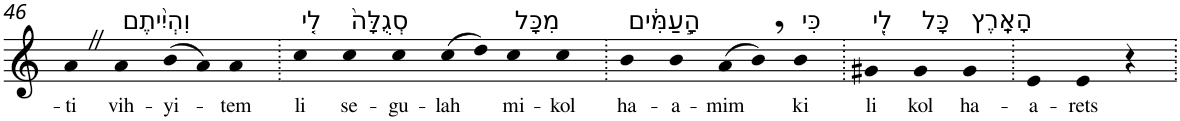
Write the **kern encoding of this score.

**kern	**text
*part1	*part1
*staff1	*staff1
*I"Piano	*
*I'Pno	*
!!LO:PB:g=z
*clefG2	*
*k[]	*
=46	=46
!	!LO:LY:b
4aZ	-ti
!LO:TX:a:t=וִהְיִ֨יתֶם	!
!	!LO:LY:b
4a	vih-
!	!LO:LY:b
(>8b	-yi-
8a)	.
!	!LO:LY:b
4a	-tem
=47.	=47.
!LO:TX:a:t=לִ֤י	!
!	!LO:LY:b
4cc	li
!LO:TX:a:t=סְגֻלָּה֙	!
!	!LO:LY:b
4cc	se-
!	!LO:LY:b
4cc	-gu-
!	!LO:LY:b
(>8cc	-lah
8dd)	.
!LO:TX:a:t=מִכָּל	!
!	!LO:LY:b
4cc	mi-
!	!LO:LY:b
4cc	-kol
=48.	=48.
!LO:TX:a:t=הָ֣עַמִּ֔ים	!
!	!LO:LY:b
4b	ha-
!	!LO:LY:b
4b	-a-
!	!LO:LY:b
(>8a	-mim
8b,)	.
!LO:TX:a:t=כִּי	!
!	!LO:LY:b
4b	ki
=49.	=49.
!LO:TX:a:t=לִ֖י	!
!	!LO:LY:b
4g#X	li
!LO:TX:a:t=כָּל	!
!	!LO:LY:b
4g#	kol
!LO:TX:a:t=הָאָֽרֶץ	!
!	!LO:LY:b
4g#	ha-
=50.	=50.
!	!LO:LY:b
4e	-a-
!	!LO:LY:b
4e	-rets
4r	.
=.	=.
*-	*-
